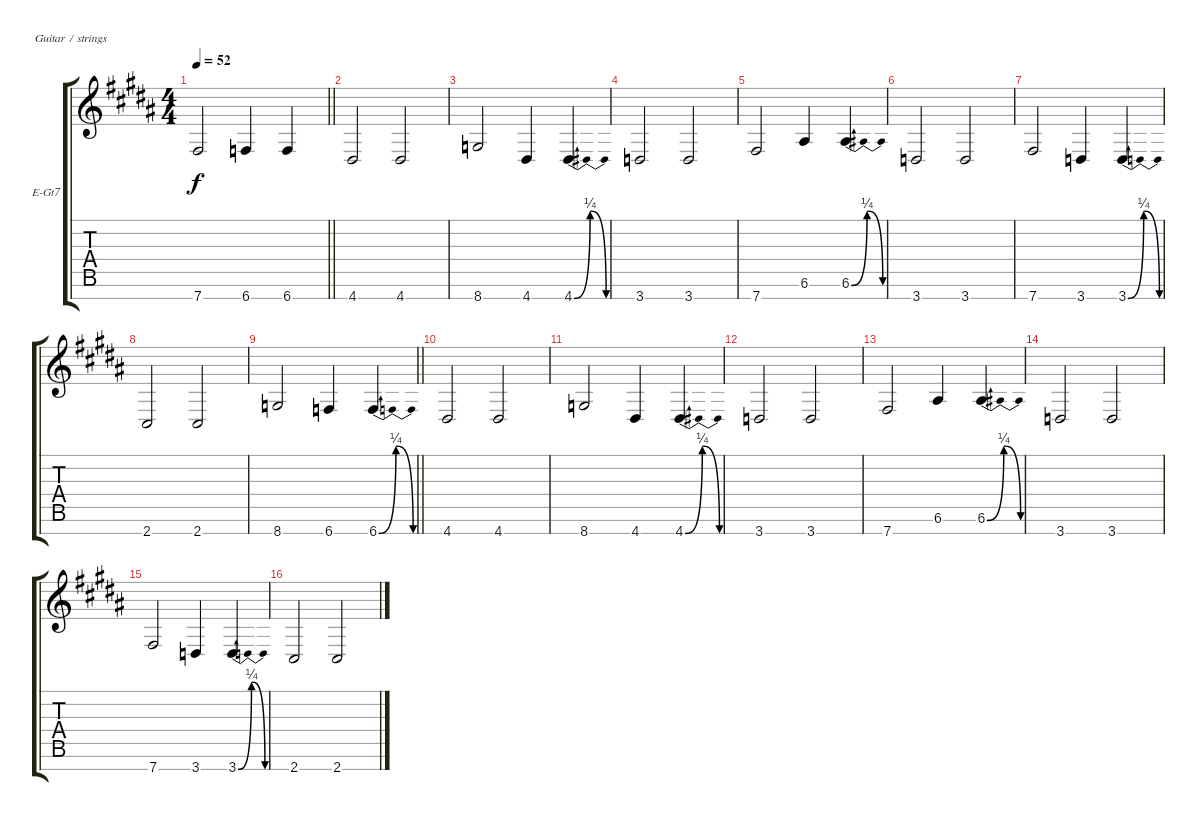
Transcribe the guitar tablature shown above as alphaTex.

\bracketExtendMode groupsimilarinstruments
\firstSystemTrackNameOrientation horizontal
\otherSystemsTrackNameOrientation horizontal
\track ("Hells Minion" "E-Gt7") {instrument overdrivenguitar}
\staff {score tabs}
\tuning (E4 B3 G3 D3 A2 E2 B1)
\ts (4 4)
\tempo 52
\clef g2
\barLineRight lightlight
\ks g#minor
7.7.2{dy f} 6.7.4 6.7.4 |
4.7.2 4.7.2 |
8.7.2 4.7.4 4.7{be (bendrelease 0 0 30 1 30 1 60 0)}.4 |
3.7.2 3.7.2 |
7.7.2 6.6.4 6.6{be (bendrelease 0 0 30 1 30 1 60 0)}.4 |
3.7.2 3.7.2 |
7.7.2 3.7.4 3.7{be (bendrelease 0 0 30 1 30 1 60 0)}.4 |
2.7.2 2.7.2 |
\barLineRight lightlight
8.7.2 6.7.4 6.7{be (bendrelease 0 0 30 1 30 1 60 0)}.4 |
4.7.2 4.7.2 |
8.7.2 4.7.4 4.7{be (bendrelease 0 0 30 1 30 1 60 0)}.4 |
3.7.2 3.7.2 |
7.7.2 6.6.4 6.6{be (bendrelease 0 0 30 1 30 1 60 0)}.4 |
3.7.2 3.7.2 |
7.7.2 3.7.4 3.7{be (bendrelease 0 0 30 1 30 1 60 0)}.4 |
2.7.2 2.7.2
